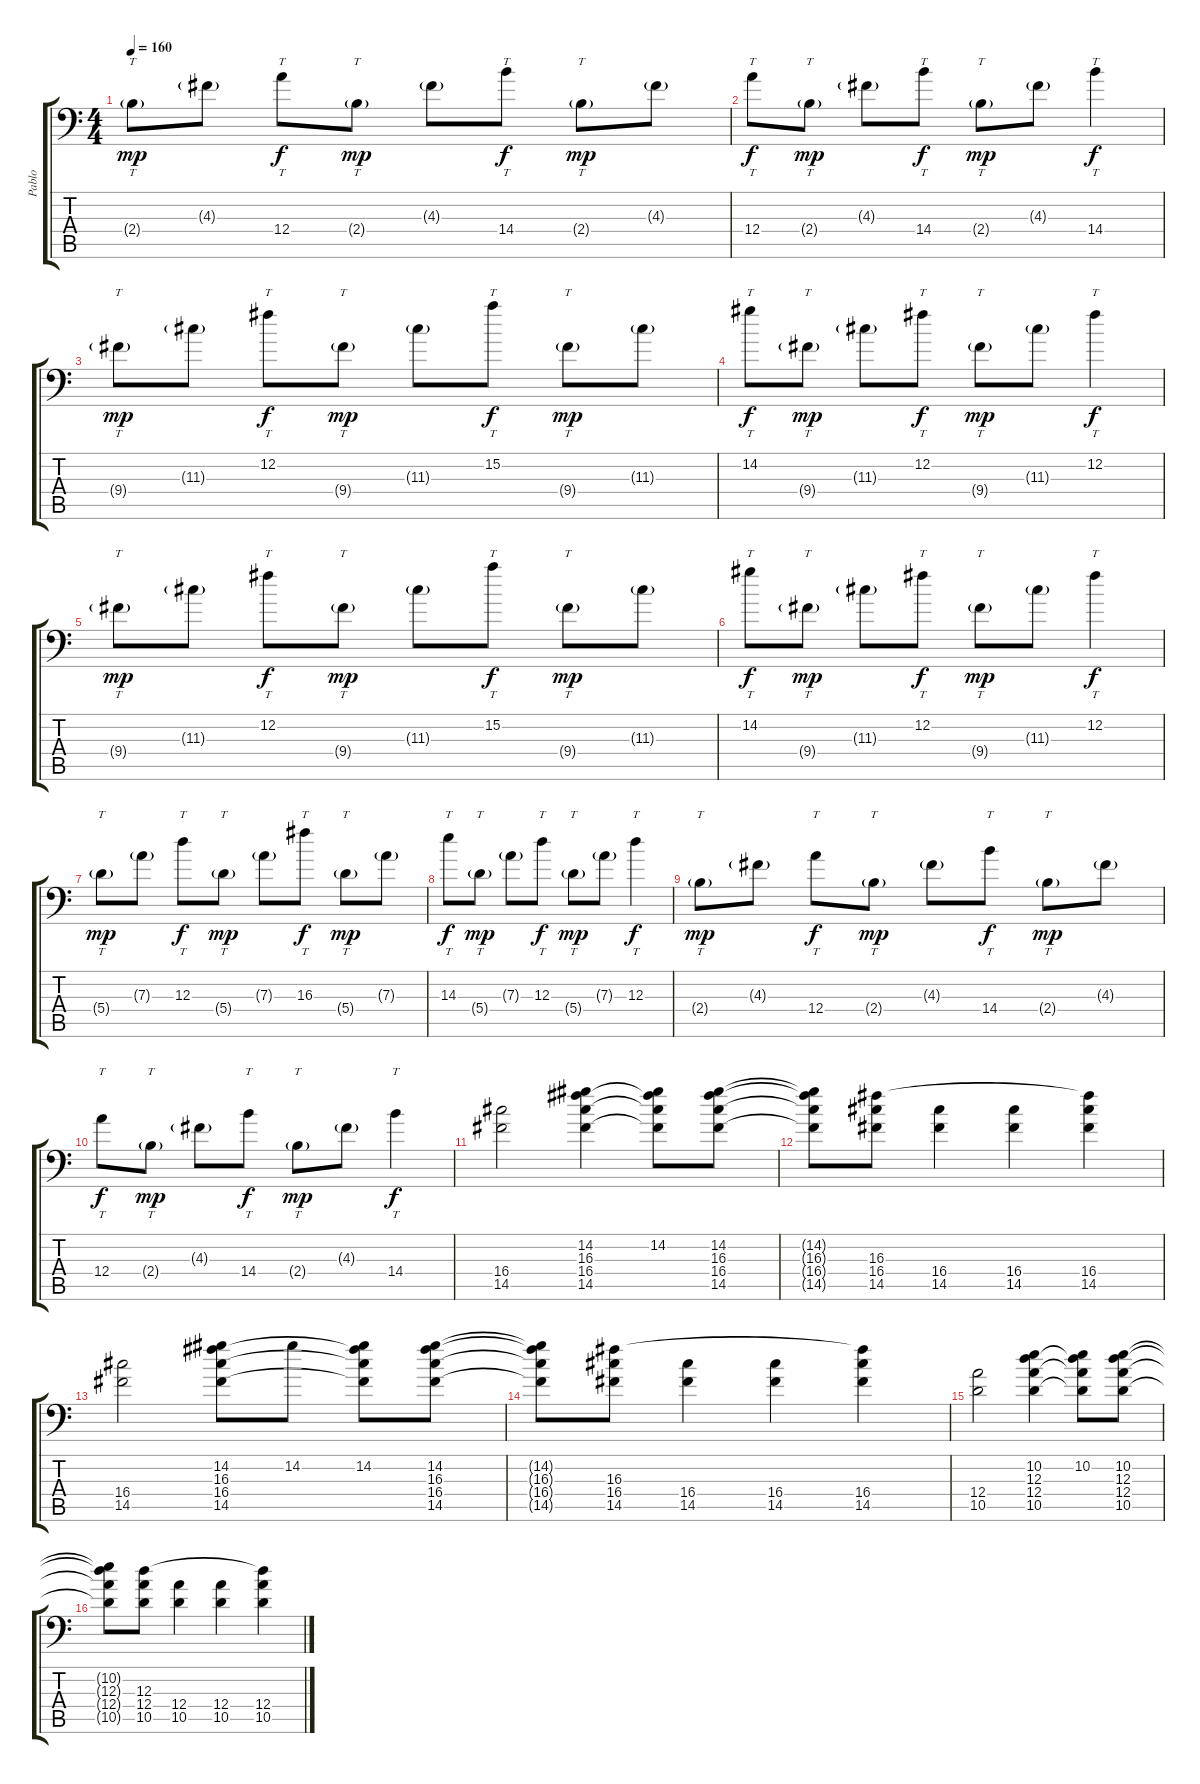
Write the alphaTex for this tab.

\track ("Pablo" "Pablo") {instrument distortionguitar}
\staff {score tabs}
\tuning (B3 Gb3 D3 A2 E2 A1) {hide}
\ts (4 4)
\tempo 160
\clef f4
\ks c
2.4{g}.8{tt dy mp} 4.3{g}.8 12.4.8{tt dy f} 2.4{g}.8{tt dy mp} 4.3{g}.8 14.4.8{tt dy f} 2.4{g}.8{tt dy mp} 4.3{g}.8 |
12.4.8{tt dy f} 2.4{g}.8{tt dy mp} 4.3{g}.8 14.4.8{tt dy f} 2.4{g}.8{tt dy mp} 4.3{g}.8 14.4.4{tt dy f} |
9.4{g}.8{tt dy mp instrument electricguitarclean} 11.3{g}.8 12.2.8{tt dy f} 9.4{g}.8{tt dy mp} 11.3{g}.8 15.2.8{tt dy f} 9.4{g}.8{tt dy mp} 11.3{g}.8 |
14.2.8{tt dy f} 9.4{g}.8{tt dy mp} 11.3{g}.8 12.2.8{tt dy f} 9.4{g}.8{tt dy mp} 11.3{g}.8 12.2.4{tt dy f} |
9.4{g}.8{tt dy mp} 11.3{g}.8 12.2.8{tt dy f} 9.4{g}.8{tt dy mp} 11.3{g}.8 15.2.8{tt dy f} 9.4{g}.8{tt dy mp} 11.3{g}.8 |
14.2.8{tt dy f} 9.4{g}.8{tt dy mp} 11.3{g}.8 12.2.8{tt dy f} 9.4{g}.8{tt dy mp} 11.3{g}.8 12.2.4{tt dy f} |
5.4{g}.8{tt dy mp volume 15 instrument electricguitarclean} 7.3{g}.8 12.3.8{tt dy f} 5.4{g}.8{tt dy mp} 7.3{g}.8 16.3.8{tt dy f} 5.4{g}.8{tt dy mp} 7.3{g}.8 |
14.3.8{tt dy f} 5.4{g}.8{tt dy mp} 7.3{g}.8 12.3.8{tt dy f} 5.4{g}.8{tt dy mp} 7.3{g}.8 12.3.4{tt dy f} |
2.4{g}.8{tt dy mp} 4.3{g}.8 12.4.8{tt dy f} 2.4{g}.8{tt dy mp} 4.3{g}.8 14.4.8{tt dy f} 2.4{g}.8{tt dy mp} 4.3{g}.8 |
12.4.8{tt dy f} 2.4{g}.8{tt dy mp} 4.3{g}.8 14.4.8{tt dy f} 2.4{g}.8{tt dy mp} 4.3{g}.8 14.4.4{tt dy f} |
(16.4 14.5).2{volume 15 instrument distortionguitar} (14.2 16.3 16.4 14.5).4 (14.2 16.3{t} 16.4{t} 14.5{t}).8 (14.2 16.3 16.4 14.5).8 |
(14.2{t} 16.3{t} 16.4{t} 14.5{t}).8 (16.3 16.4 14.5).8 (16.4 14.5).4 (16.4 14.5).4 (16.3{t} 16.4 14.5).4 |
(16.4 14.5).2 (14.2 16.3 16.4 14.5).8 14.2.8 (14.2 16.3{t} 16.4{t} 14.5{t}).8 (14.2 16.3 16.4 14.5).8 |
(14.2{t} 16.3{t} 16.4{t} 14.5{t}).8 (16.3 16.4 14.5).8 (16.4 14.5).4 (16.4 14.5).4 (16.3{t} 16.4 14.5).4 |
(12.4 10.5).2 (10.2 12.3 12.4 10.5).4 (10.2 12.3{t} 12.4{t} 10.5{t}).8 (10.2 12.3 12.4 10.5).8 |
(10.2{t} 12.3{t} 12.4{t} 10.5{t}).8 (12.3 12.4 10.5).8 (12.4 10.5).4 (12.4 10.5).4 (12.3{t} 12.4 10.5).4
